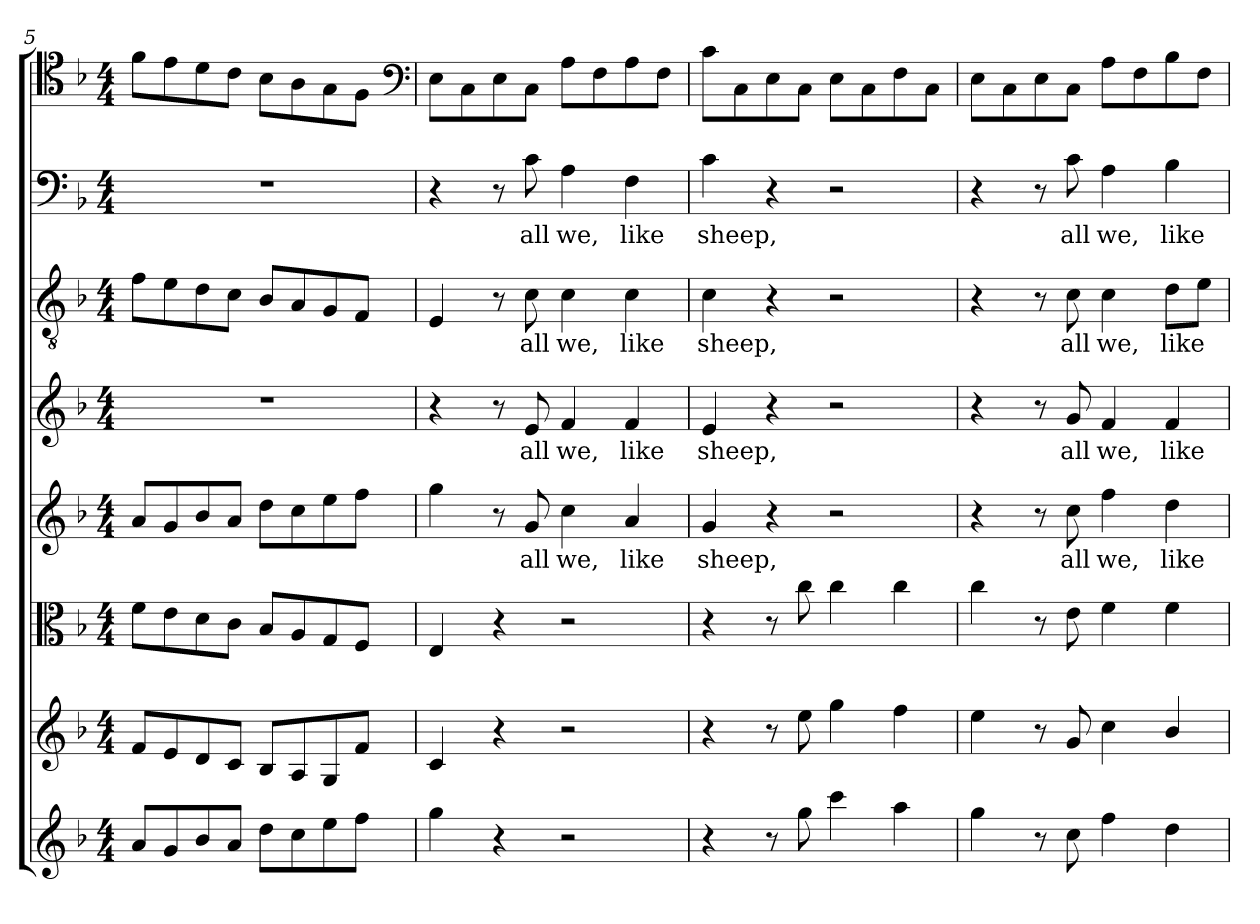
**kern	**kern	**kern	**kern	**text	**kern	**text	**kern	**text	**kern	**text	**kern
*part8	*part7	*part6	*part5	*part5	*part4	*part4	*part3	*part3	*part2	*part2	*part1
*staff8	*staff7	*staff6	*staff5	*staff5	*staff4	*staff4	*staff3	*staff3	*staff2	*staff2	*staff1
*clefG2	*clefG2	*clefC3	*clefG2	*	*clefG2	*	*clefGv2	*	*clefF4	*	*clefC4
*k[b-]	*k[b-]	*k[b-]	*k[b-]	*	*k[b-]	*	*k[b-]	*	*k[b-]	*	*k[b-]
*F:	*F:	*F:	*F:	*	*F:	*	*F:	*	*F:	*	*F:
*M4/4	*M4/4	*M4/4	*M4/4	*	*M4/4	*	*M4/4	*	*M4/4	*	*M4/4
=5	=5	=5	=5	=5	=5	=5	=5	=5	=5	=5	=5
8a/L	8f/L	8f\L	8a/L	.	1r	.	8f\L	.	1r	.	8f\L
8g/	8e/	8e\	8g/	.	.	.	8e\	.	.	.	8e\
8b-/	8d/	8d\	8b-/	.	.	.	8d\	.	.	.	8d\
8a/J	8c/J	8c\J	8a/J	.	.	.	8c\J	.	.	.	8c\J
8dd\L	8B-/L	8B-/L	8dd\L	.	.	.	8B-/L	.	.	.	8B-\L
8cc\	8A/	8A/	8cc\	.	.	.	8A/	.	.	.	8A\
8ee\	8G/	8G/	8ee\	.	.	.	8G/	.	.	.	8G\
8ff\J	8f/J	8F/J	8ff\J	.	.	.	8F/J	.	.	.	8F\J
*	*	*	*	*	*	*	*	*	*	*	*clefF4
=6	=6	=6	=6	=6	=6	=6	=6	=6	=6	=6	=6
4gg\	4c/	4E/	4gg\	.	4r	.	4E/	.	4r	.	8E\L
.	.	.	.	.	.	.	.	.	.	.	8C\
4r	4r	4r	8r	.	8r	.	8r	.	8r	.	8E\
.	.	.	8g/	all	8e/	all	8c\	all	8c\	all	8C\J
2r	2r	2r	4cc\	we,	4f/	we,	4c\	we,	4A\	we,	8A\L
.	.	.	.	.	.	.	.	.	.	.	8F\
.	.	.	4a/	like	4f/	like	4c\	like	4F\	like	8A\
.	.	.	.	.	.	.	.	.	.	.	8F\J
=7	=7	=7	=7	=7	=7	=7	=7	=7	=7	=7	=7
4r	4r	4r	4g/	sheep,	4e/	sheep,	4c\	sheep,	4c\	sheep,	8c\L
.	.	.	.	.	.	.	.	.	.	.	8C\
8r	8r	8r	4r	.	4r	.	4r	.	4r	.	8E\
8gg\	8ee\	8cc\	.	.	.	.	.	.	.	.	8C\J
4ccc\	4gg\	4cc\	2r	.	2r	.	2r	.	2r	.	8E\L
.	.	.	.	.	.	.	.	.	.	.	8C\
4aa\	4ff\	4cc\	.	.	.	.	.	.	.	.	8F\
.	.	.	.	.	.	.	.	.	.	.	8C\J
=8	=8	=8	=8	=8	=8	=8	=8	=8	=8	=8	=8
4gg\	4ee\	4cc\	4r	.	4r	.	4r	.	4r	.	8E\L
.	.	.	.	.	.	.	.	.	.	.	8C\
8r	8r	8r	8r	.	8r	.	8r	.	8r	.	8E\
8cc\	8g/	8e\	8cc\	all	8g/	all	8c\	all	8c\	all	8C\J
4ff\	4cc\	4f\	4ff\	we,	4f/	we,	4c\	we,	4A\	we,	8A\L
.	.	.	.	.	.	.	.	.	.	.	8F\
4dd\	4b-/	4f\	4dd\	like	4f/	like	8d\L	like	4B-\	like	8B-\
.	.	.	.	.	.	.	8e\J	.	.	.	8F\J
=	=	=	=	=	=	=	=	=	=	=	=
*-	*-	*-	*-	*-	*-	*-	*-	*-	*-	*-	*-
